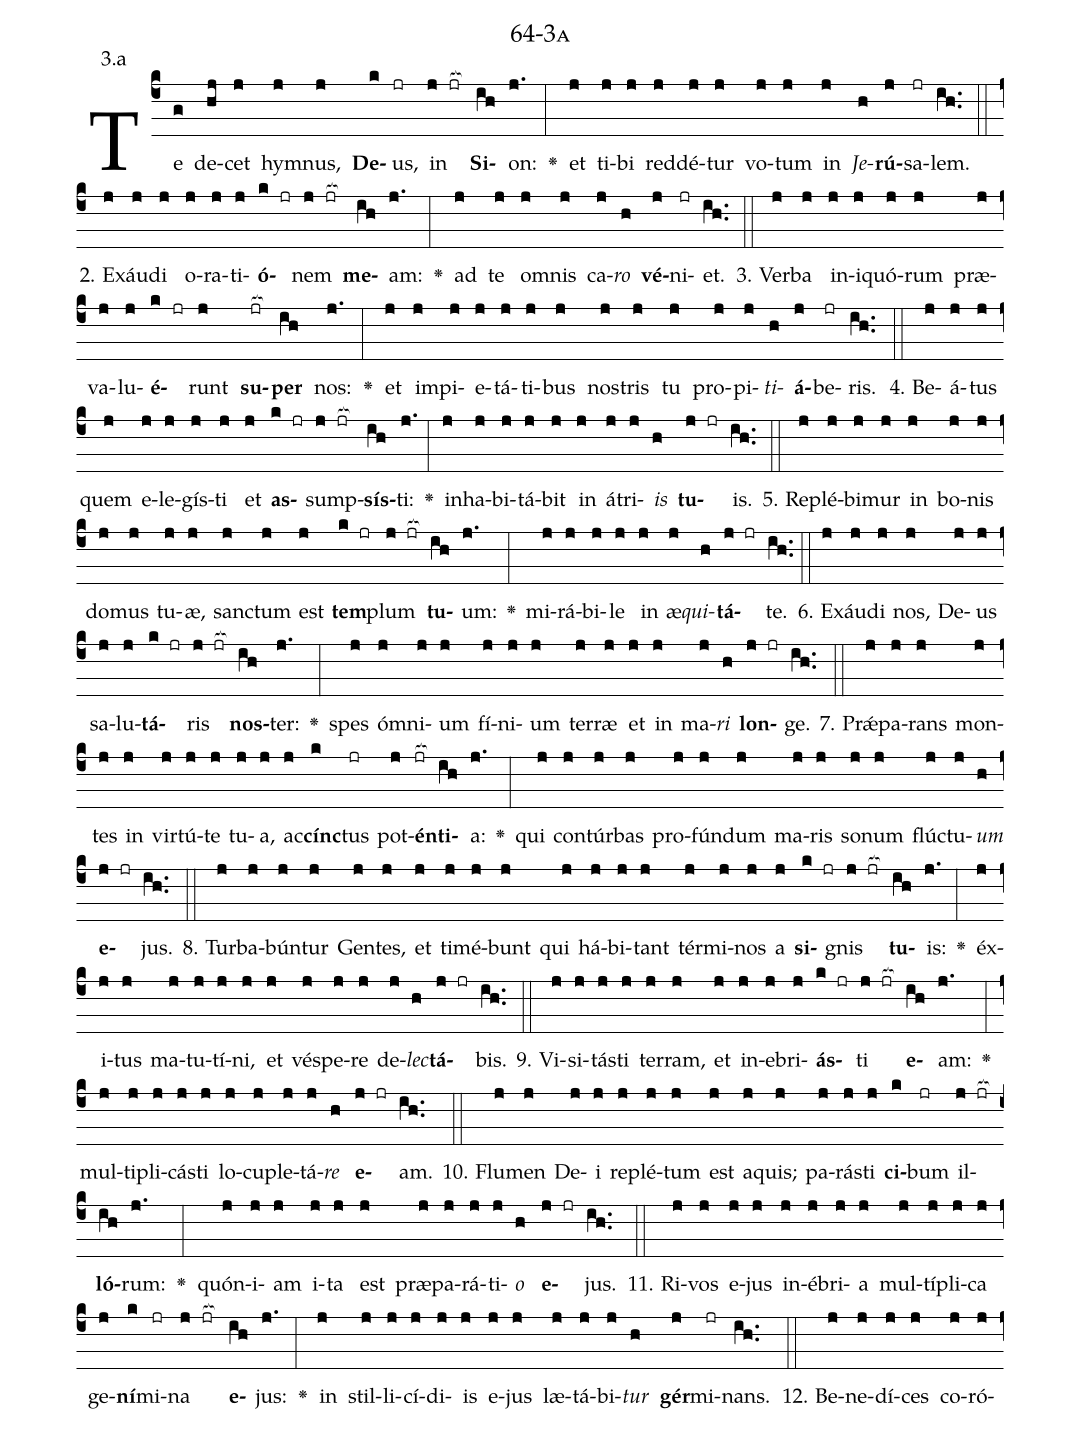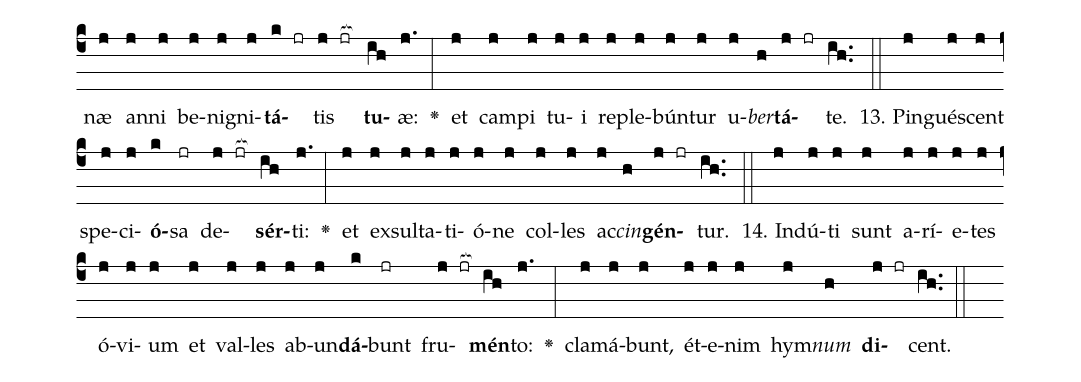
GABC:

name: 64-3a;
annotation: 3.a;
%%
(c4)Te(g) de(hj)cet(j) hym(j)nus,(j) <b>De</b>(k)us,(jr) in(j jr[ocb:1{]) <b>Si</b>(ih[ocb:0}])on:(j.) <v>\greheightstar</v>(:) et(j) ti(j)bi(j) red(j)dé(j)tur(j) vo(j)tum(j) in(j) <i>Je</i>(h)<b>rú</b>(j)sa(jr)lem.(ih..) (::)
2. Ex(j)áu(j)di(j) o(j)ra(j)ti(j)<b>ó</b>(k jr)nem(j jr[ocb:1{]) <b>me</b>(ih[ocb:0}])am:(j.) <v>\greheightstar</v>(:) ad(j) te(j) om(j)nis(j) ca(j)<i>ro</i>(h) <b>vé</b>(j)ni(jr)et.(ih..) (::)
3. Ver(j)ba(j) in(j)i(j)quó(j)rum(j) præ(j)va(j)lu(j)<b>é</b>(k jr)runt(j) <b>su</b>(jr[ocb:1{])<b>per</b>(ih[ocb:0}]) nos:(j.) <v>\greheightstar</v>(:) et(j) im(j)pi(j)e(j)tá(j)ti(j)bus(j) nos(j)tris(j) tu(j) pro(j)pi(j)<i>ti</i>(h)<b>á</b>(j)be(jr)ris.(ih..) (::)
4. Be(j)á(j)tus(j) quem(j) e(j)le(j)gís(j)ti(j) et(j) <b>as</b>(k jr)sump(j jr[ocb:1{])<b>sís</b>(ih[ocb:0}])ti:(j.) <v>\greheightstar</v>(:) in(j)ha(j)bi(j)tá(j)bit(j) in(j) á(j)tri(j)<i>is</i>(h) <b>tu</b>(j jr)is.(ih..) (::)
5. Re(j)plé(j)bi(j)mur(j) in(j) bo(j)nis(j) do(j)mus(j) tu(j)æ,(j) sanc(j)tum(j) est(j) <b>tem</b>(k jr)plum(j jr[ocb:1{]) <b>tu</b>(ih[ocb:0}])um:(j.) <v>\greheightstar</v>(:) mi(j)rá(j)bi(j)le(j) in(j) æ(j)<i>qui</i>(h)<b>tá</b>(j jr)te.(ih..) (::)
6. Ex(j)áu(j)di(j) nos,(j) De(j)us(j) sa(j)lu(j)<b>tá</b>(k jr)ris(j jr[ocb:1{]) <b>nos</b>(ih[ocb:0}])ter:(j.) <v>\greheightstar</v>(:) spes(j) óm(j)ni(j)um(j) fí(j)ni(j)um(j) ter(j)ræ(j) et(j) in(j) ma(j)<i>ri</i>(h) <b>lon</b>(j jr)ge.(ih..) (::)
7. Prǽ(j)pa(j)rans(j) mon(j)tes(j) in(j) vir(j)tú(j)te(j) tu(j)a,(j) ac(j)<b>cínc</b>(k)tus(jr) pot(j)<b>én</b>(jr[ocb:1{])<b>ti</b>(ih[ocb:0}])a:(j.) <v>\greheightstar</v>(:) qui(j) con(j)túr(j)bas(j) pro(j)fún(j)dum(j) ma(j)ris(j) so(j)num(j) flúc(j)tu(j)<i>um</i>(h) <b>e</b>(j jr)jus.(ih..) (::)
8. Tur(j)ba(j)bún(j)tur(j) Gen(j)tes,(j) et(j) ti(j)mé(j)bunt(j) qui(j) há(j)bi(j)tant(j) tér(j)mi(j)nos(j) a(j) <b>si</b>(k jr)gnis(j jr[ocb:1{]) <b>tu</b>(ih[ocb:0}])is:(j.) <v>\greheightstar</v>(:) éx(j)i(j)tus(j) ma(j)tu(j)tí(j)ni,(j) et(j) vés(j)pe(j)re(j) de(j)<i>lec</i>(h)<b>tá</b>(j jr)bis.(ih..) (::)
9. Vi(j)si(j)tás(j)ti(j) ter(j)ram,(j) et(j) in(j)e(j)bri(j)<b>ás</b>(k jr)ti(j jr[ocb:1{]) <b>e</b>(ih[ocb:0}])am:(j.) <v>\greheightstar</v>(:) mul(j)ti(j)pli(j)cás(j)ti(j) lo(j)cu(j)ple(j)tá(j)<i>re</i>(h) <b>e</b>(j jr)am.(ih..) (::)
10. Flu(j)men(j) De(j)i(j) re(j)plé(j)tum(j) est(j) a(j)quis;(j) pa(j)rás(j)ti(j) <b>ci</b>(k)bum(jr) il(j jr[ocb:1{])<b>ló</b>(ih[ocb:0}])rum:(j.) <v>\greheightstar</v>(:) quón(j)i(j)am(j) i(j)ta(j) est(j) præ(j)pa(j)rá(j)ti(j)<i>o</i>(h) <b>e</b>(j jr)jus.(ih..) (::)
11. Ri(j)vos(j) e(j)jus(j) in(j)é(j)bri(j)a(j) mul(j)tí(j)pli(j)ca(j) ge(j)<b>ní</b>(k)mi(jr)na(j jr[ocb:1{]) <b>e</b>(ih[ocb:0}])jus:(j.) <v>\greheightstar</v>(:) in(j) stil(j)li(j)cí(j)di(j)is(j) e(j)jus(j) læ(j)tá(j)bi(j)<i>tur</i>(h) <b>gér</b>(j)mi(jr)nans.(ih..) (::)
12. Be(j)ne(j)dí(j)ces(j) co(j)ró(j)næ(j) an(j)ni(j) be(j)ni(j)gni(j)<b>tá</b>(k jr)tis(j jr[ocb:1{]) <b>tu</b>(ih[ocb:0}])æ:(j.) <v>\greheightstar</v>(:) et(j) cam(j)pi(j) tu(j)i(j) re(j)ple(j)bún(j)tur(j) u(j)<i>ber</i>(h)<b>tá</b>(j jr)te.(ih..) (::)
13. Pin(j)gué(j)scent(j) spe(j)ci(j)<b>ó</b>(k)sa(jr) de(j jr[ocb:1{])<b>sér</b>(ih[ocb:0}])ti:(j.) <v>\greheightstar</v>(:) et(j) ex(j)sul(j)ta(j)ti(j)ó(j)ne(j) col(j)les(j) ac(j)<i>cin</i>(h)<b>gén</b>(j jr)tur.(ih..) (::)
14. Ind(j)ú(j)ti(j) sunt(j) a(j)rí(j)e(j)tes(j) ó(j)vi(j)um(j) et(j) val(j)les(j) ab(j)un(j)<b>dá</b>(k)bunt(jr) fru(j jr[ocb:1{])<b>mén</b>(ih[ocb:0}])to:(j.) <v>\greheightstar</v>(:) cla(j)má(j)bunt,(j) ét(j)e(j)nim(j) hym(j)<i>num</i>(h) <b>di</b>(j jr)cent.(ih..) (::)
